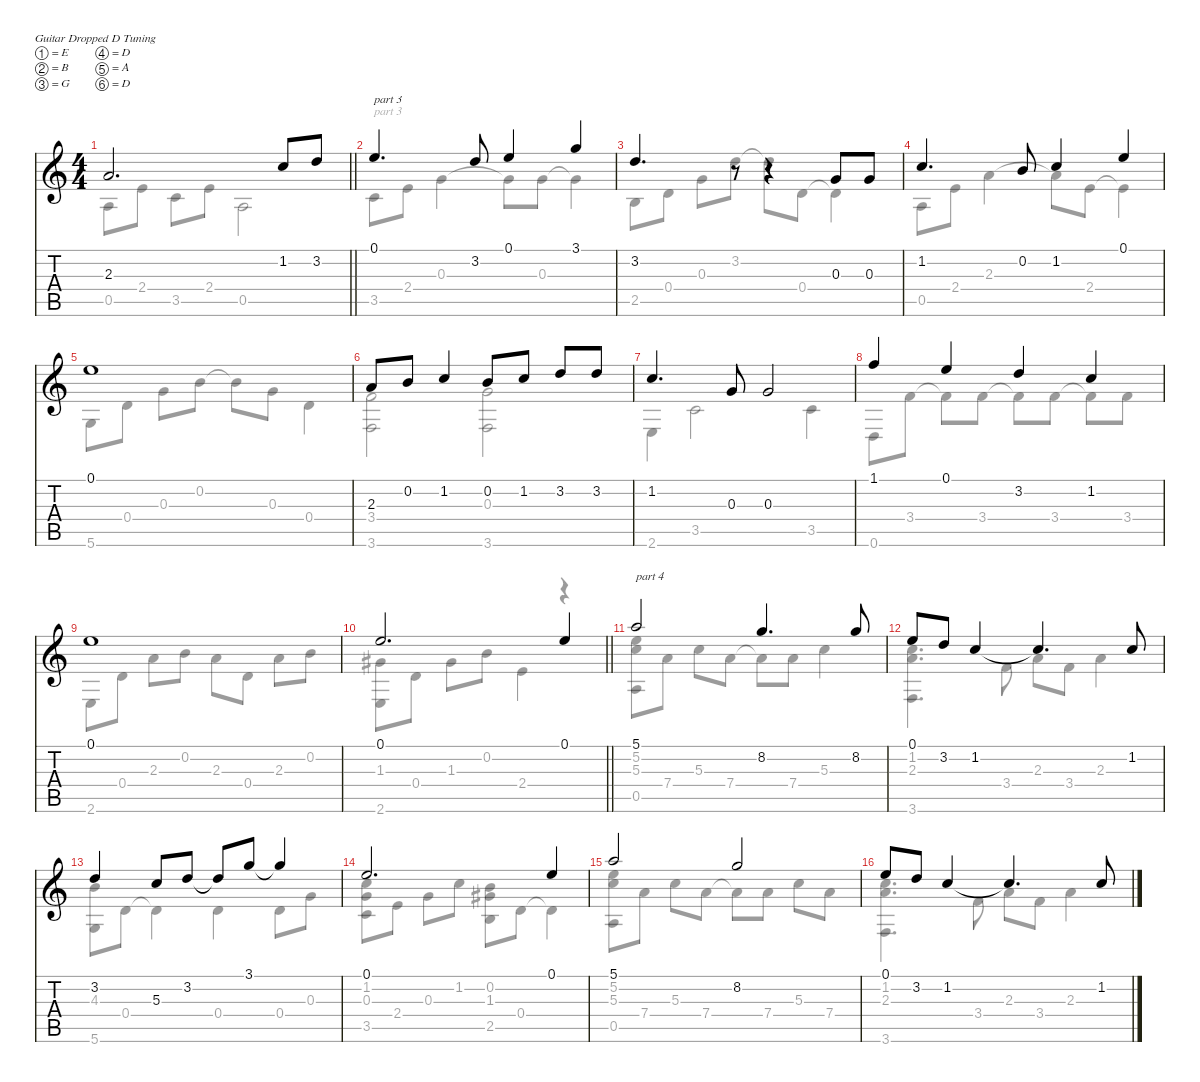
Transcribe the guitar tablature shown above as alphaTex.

\defaultSystemsLayout 4
\hideDynamics
\bracketExtendMode nobrackets
\singleTrackTrackNamePolicy hidden
\multiTrackTrackNamePolicy hidden
\firstSystemTrackNameMode fullname
\firstSystemTrackNameOrientation horizontal
\otherSystemsTrackNameOrientation horizontal
\track ("Nylon Guitar" "Nylon Guit") {instrument acousticguitarnylon}
\staff {score tabs}
\tuning (E4 B3 G3 D3 A2 D2)
\voice
\ts (4 4)
\tempo (110 hide)
\clef g2
\barLineRight lightlight
\ks aminor
2.3.2{d dy mf} 1.2.8 3.2.8 |
0.1.4{d txt "part 3"} 3.2.8 0.1.4 3.1.4 |
3.2.4{d} r.8 r.4 0.3.8 0.3.8 |
1.2.4{d} 0.2.8 1.2.4 0.1.4 |
0.1.1 |
2.3.8 0.2.8 1.2.4 0.2.8 1.2.8 3.2.8 3.2.8 |
1.2.4{d} 0.3.8 0.3.2 |
1.1.4 0.1.4 3.2.4 1.2.4 |
0.1.1 |
\barLineRight lightlight
0.1.2{d} 0.1.4 |
5.1.2{txt "part 4"} 8.2.4{d} 8.2.8 |
0.1.8 3.2.8 1.2.4 1.2{t}.4{d} 1.2.8 |
3.2.4 5.3.8 3.2.8 3.2{t}.8 3.1.8 3.1{t}.4 |
0.1.2{d} 0.1.4 |
5.1.2 8.2.2 |
0.1.8 3.2.8 1.2.4 1.2{t}.4{d} 1.2.8
\voice
\clef g2
\ottava regular
\simile none
\barLineRight lightlight
\ks aminor
0.5.8{dy mf} 2.4.8 3.5.8 2.4.8 0.5.2 |
3.5.8{txt "part 3"} 2.4.8 0.3.4 0.3{t}.8 0.3.8 0.3{t}.4 |
2.5.8 0.4.8 0.3.8 3.2.8 3.2{t}.8 0.4.8 0.4{t}.4 |
0.5.8 2.4.8 2.3.4 2.3{t}.8 2.4.8 2.4{t}.4 |
5.6.8 0.4.8 0.3.8 0.2.8 0.2{t}.8 0.3.8 0.4.4 |
(3.6 3.4).2 (0.3 3.6).2 |
2.6.4 3.5.2 3.5.4 |
0.6.8 3.4.8 3.4{t}.8 3.4.8 3.4{t}.8 3.4.8 3.4{t}.8 3.4.8 |
2.6.8 0.4.8 2.3.8 0.2.8 2.3.8 0.4.8 2.3.8 0.2.8 |
\barLineRight lightlight
(2.6 1.3).8 0.4.8 1.3.8 0.2.8 2.4.4 r.4 |
(5.2 5.3 0.5).8 7.4.8 5.3.8 7.4.8 7.4{t}.8 7.4.8 5.3.4 |
(1.2 2.3 3.6).4{d} 3.4.8 2.3.8 3.4.8 2.3.4 |
(4.3 5.6).8 0.4.8 0.4{t}.4 0.4.4 0.4.8 0.3.8 |
(1.2 0.3 3.5).8 2.4.8 0.3.8 1.2.8 (0.2 1.3 2.5).8 0.4.8 0.4{t}.4 |
(5.2 5.3 0.5).8 7.4.8 5.3.8 7.4.8 7.4{t}.8 7.4.8 5.3.8 7.4.8 |
(1.2 2.3 3.6).4{d} 3.4.8 2.3.8 3.4.8 2.3.4
